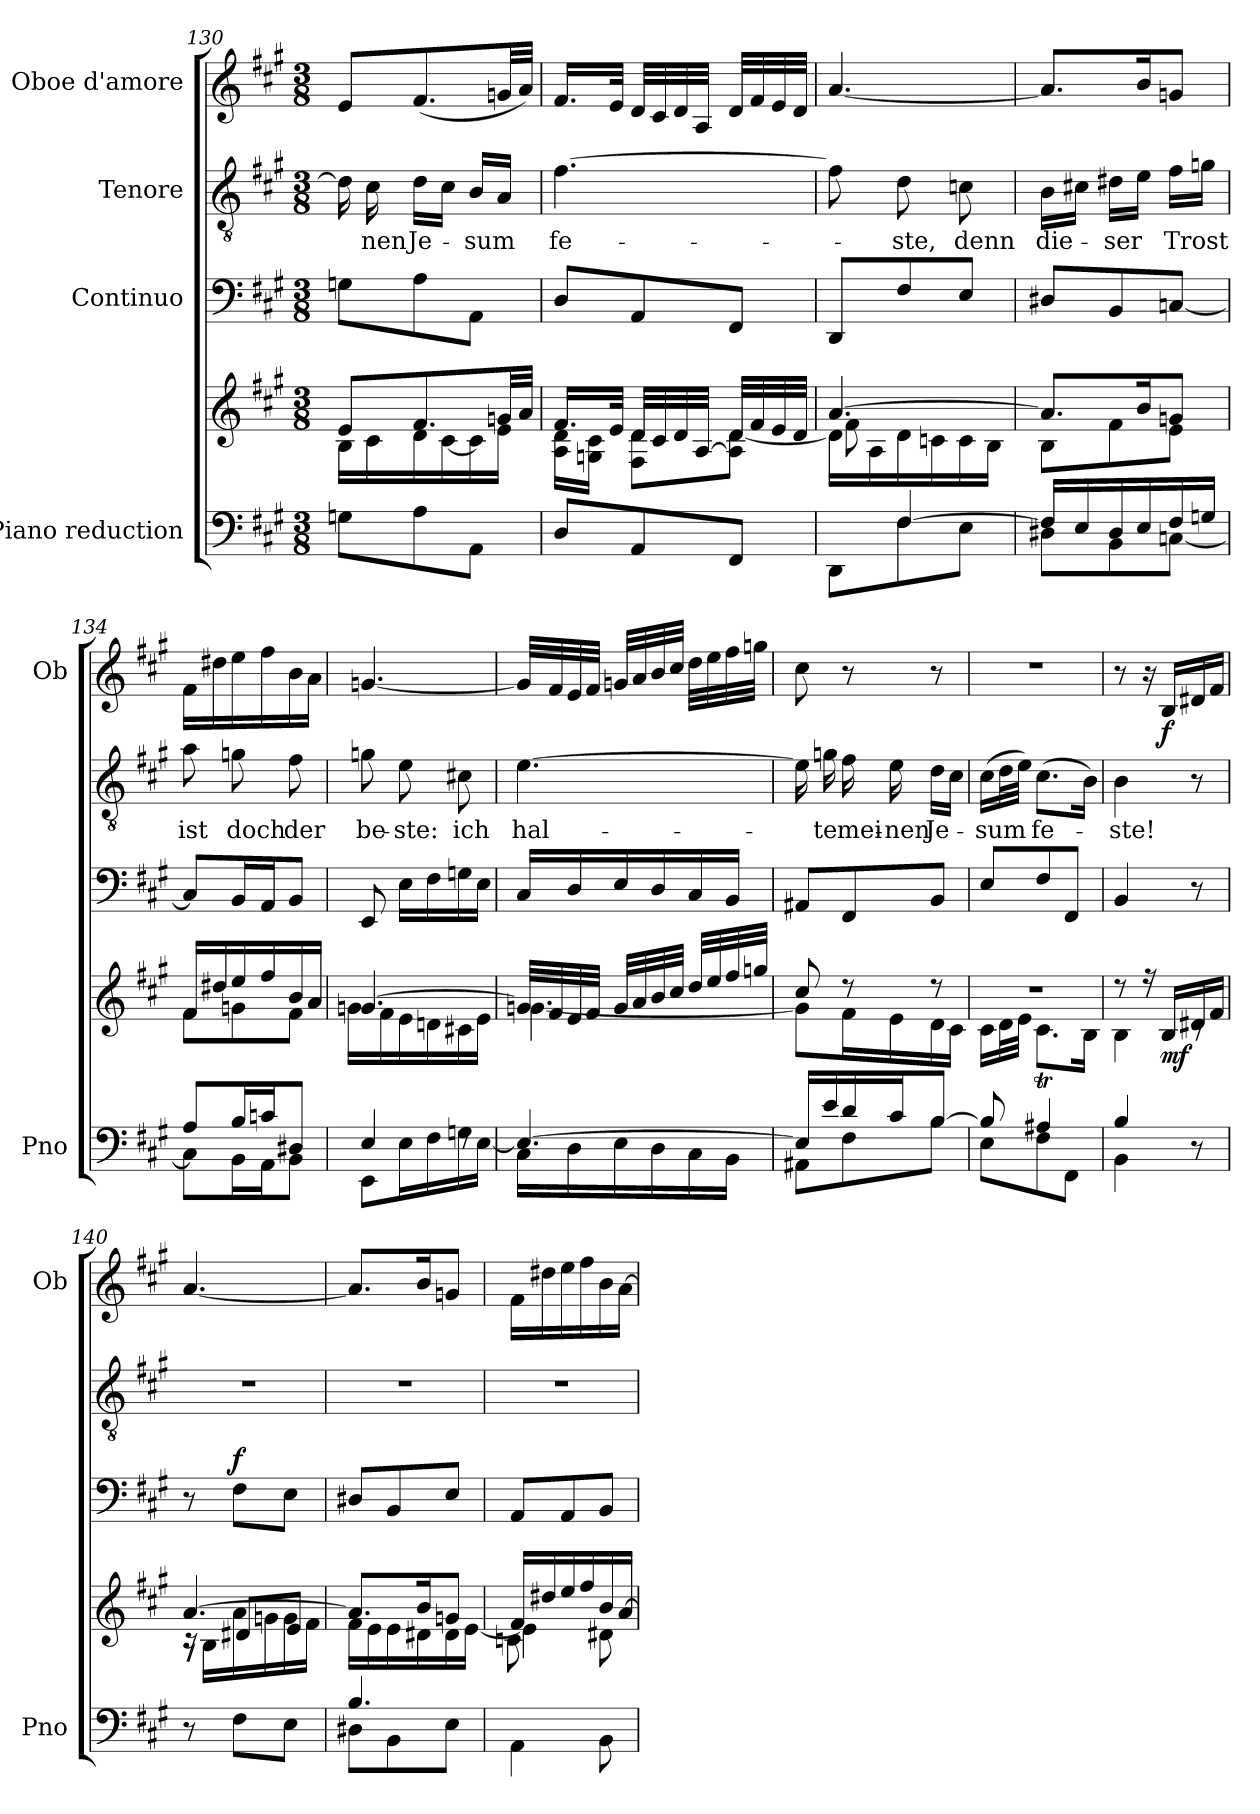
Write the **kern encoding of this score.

**kern	**kern	**dynam	**kern	**dynam	**kern	**text	**kern	**dynam
*part4	*part4	*part4	*part3	*part3	*part2	*part2	*part1	*part1
*staff5	*staff4	*staff4/5	*staff3	*staff3	*staff2	*staff2	*staff1	*staff1
*I"Piano reduction	*	*	*I"Continuo	*	*I"Tenore	*	*I"Oboe d'amore	*
*I'Pno	*	*	*	*	*	*	*I'Ob	*
*clefF4	*clefG2	*	*clefF4	*	*clefGv2	*	*clefG2	*
*k[f#c#g#]	*k[f#c#g#]	*	*k[f#c#g#]	*	*k[f#c#g#]	*	*k[f#c#g#]	*
*M3/8	*M3/8	*	*M3/8	*	*M3/8	*	*M3/8	*
=130	=130	=130	=130	=130	=130	=130	=130	=130
*	*^	*	*	*	*	*	*	*
8Gn\L	8e/L	16B\LL	.	8Gn\L	.	16d\]	.	8e/L	.
!	!	!	!	!	!	!	!LO:LY:b	!	!
.	.	16c#\	.	.	.	16c#\	-nen	.	.
!	!	!	!	!	!	!	!LO:LY:b	!	!
8A\	8.f#/	16d\	.	8A\	.	16d\LL	Je-	(<8.f#/	.
.	.	[16c#\	.	.	.	16c#\JJ	.	.	.
!	!	!	!	!	!	!	!LO:LY:b	!	!
8AA\J	.	16c#\]	.	8AA\J	.	16B/LL	-sum	.	.
.	32gn/LL	16e\JJ	.	.	.	16A/JJ	.	32gn/LL	.
.	32a/JJJ	.	.	.	.	.	.	32a/JJJ)	.
=131	=131	=131	=131	=131	=131	=131	=131	=131	=131
!	!	!	!	!	!	!	!LO:LY:b	!	!
8D/L	16.f#/LL	16A\ 16d\LL	.	8D/L	.	[4.f#\	fe-	16.f#/LL	.
.	.	16Gn\ 16c#\JJ	.	.	.	.	.	.	.
.	32e/JJk	.	.	.	.	.	.	32e/JJk	.
8AA/	32d/LLL	8F#\ 8d\L	.	8AA/	.	.	.	32d/LLL	.
.	32c#/	.	.	.	.	.	.	32c#/	.
.	32d/	.	.	.	.	.	.	32d/	.
.	[32A/JJJ	.	.	.	.	.	.	32A/JJJ	.
8FF#/J	32d/LLL	8A\] [8d\J	.	8FF#/J	.	.	.	32d/LLL	.
.	32f#/	.	.	.	.	.	.	32f#/	.
.	32e/	.	.	.	.	.	.	32e/	.
.	32d/JJJ	.	.	.	.	.	.	32d/JJJ	.
=132	=132	=132	=132	=132	=132	=132	=132	=132	=132
*^	*	*^	*	*	*	*	*	*	*
8ryy	8DD\L	[4.a/	16d\LL]	8f#\	.	8DD/L	.	8f#\]	.	[4.a/	.
.	.	.	16A\	.	.	.	.	.	.	.	.
!	!	!	!	!	!	!	!	!	!LO:LY:b	!	!
[4F#/	8F#\	.	16d\	4ryy	.	8F#/	.	8d\	-ste,	.	.
.	.	.	16cn\	.	.	.	.	.	.	.	.
!	!	!	!	!	!	!	!	!	!LO:LY:b	!	!
.	8E\J	.	16c\	.	.	8E/J	.	8cn\	denn	.	.
.	.	.	16B\JJ	.	.	.	.	.	.	.	.
*	*	*	*v	*v	*	*	*	*	*	*	*
=133	=133	=133	=133	=133	=133	=133	=133	=133	=133	=133
!	!	!	!	!	!	!	!	!LO:LY:b	!	!
16F#/LL]	8D#X\L	8.a/L]	8B\L	.	8D#X/L	.	16B\LL	die-	8.a/L]	.
16E/	.	.	.	.	.	.	16c#X\JJ	.	.	.
!	!	!	!	!	!	!	!	!LO:LY:b	!	!
16D#/	8BB\	.	8f#\	.	8BB/	.	16d#X\LL	-ser	.	.
16E/	.	16b/K	.	.	.	.	16e\JJ	.	16b/K	.
!	!	!	!	!	!	!	!	!LO:LY:b	!	!
16F#/	[8Cn\J	8gn/J	8e\J	.	[8Cn/J	.	16f#\LL	Trost	8gn/J	.
16Gn/JJ	.	.	.	.	.	.	16gn\JJ	.	.	.
!!LO:LB:g=z
=134	=134	=134	=134	=134	=134	=134	=134	=134	=134	=134
!	!	!	!	!	!	!	!	!LO:LY:b	!	!
8A/L	8C\L]	16f#/LL	8f#\L	.	8C/L]	.	8a\	ist	16f#\LL	.
.	.	16dd#X/	.	.	.	.	.	.	16dd#X\	.
!	!	!	!	!	!	!	!	!LO:LY:b	!	!
16B/L	16BB\L	16ee/	8gn\	.	16BB/L	.	8gn\	doch	16ee\	.
16cn/J	16AA\J	16ff#/	.	.	16AA/J	.	.	.	16ff#\	.
!	!	!	!	!	!	!	!	!LO:LY:b	!	!
8D#X/J	8BB\J	16b/	8f#\J	.	8BB/J	.	8f#\	der	16b\	.
.	.	16a/JJ	.	.	.	.	.	.	16a\JJ	.
=135	=135	=135	=135	=135	=135	=135	=135	=135	=135	=135
!	!	!	!	!	!	!	!	!LO:LY:b	!	!
4E/	8EE\L	[4.gn/	16g\LL	.	8EE/	.	8gn\	be-	[4.gn/	.
.	.	.	16f#\	.	.	.	.	.	.	.
!	!	!	!	!	!	!	!	!LO:LY:b	!	!
.	16E\L	.	16e\	.	16E\LL	.	8e\	-ste:	.	.
.	16F#\	.	16dn\	.	16F#\	.	.	.	.	.
!	!	!	!	!	!	!	!	!LO:LY:b	!	!
8rF	16Gn\	.	16c#X\	.	16Gn\	.	8c#X\	ich	.	.
.	[16E\JJ	.	16e\JJ	.	16E\JJ	.	.	.	.	.
=136	=136	=136	=136	=136	=136	=136	=136	=136	=136	=136
!	!	!	!	!	!	!	!	!LO:LY:b	!	!
4.E/_	16C#\LL	32g/LLL]	[4.gn\	.	16C#/LL	.	[4.e\	hal-	32g/LLL]	.
.	.	32f#/	.	.	.	.	.	.	32f#/	.
.	16D\	32e/	.	.	16D/	.	.	.	32e/	.
.	.	32f#/JJJ	.	.	.	.	.	.	32f#/JJJ	.
.	16E\	32g/LLL	.	.	16E/	.	.	.	32gn/LLL	.
.	.	32a/	.	.	.	.	.	.	32a/	.
.	16D\	32b/	.	.	16D/	.	.	.	32b/	.
.	.	32cc#/JJJ	.	.	.	.	.	.	32cc#/JJJ	.
.	16C#\	32dd/LLL	.	.	16C#/	.	.	.	32dd\LLL	.
.	.	32ee/	.	.	.	.	.	.	32ee\	.
.	16BB\JJ	32ff#/	.	.	16BB/JJ	.	.	.	32ff#\	.
.	.	32ggn/JJJ	.	.	.	.	.	.	32ggn\JJJ	.
=137	=137	=137	=137	=137	=137	=137	=137	=137	=137	=137
16E/LL]	8AA#X\L	8cc#/	8g\L]	.	8AA#X/L	.	16e\]	.	8cc#\	.
!	!	!	!	!	!	!	!	!LO:LY:b	!	!
16e/	.	.	.	.	.	.	16gn\	-te	.	.
!	!	!	!	!	!	!	!	!LO:LY:b	!	!
16d/	8F#\	8r	16f#\L	.	8FF#/	.	16f#\	mei-	8r	.
!	!	!	!	!	!	!	!	!LO:LY:b	!	!
16c#/J	.	.	16e\	.	.	.	16e\	-nen	.	.
!	!	!	!	!	!	!	!	!LO:LY:b	!	!
[8B/J	8B\J	8r	16d\	.	8BB/J	.	16d\LL	Je-	8r	.
.	.	.	16c#\JJ	.	.	.	16c#\JJ	.	.	.
=138	=138	=138	=138	=138	=138	=138	=138	=138	=138	=138
!	!	!	!	!	!	!	!	!LO:LY:b	!	!
8B/]	8E\L	4.r	16c#\LL	.	8E/L	.	(>16c#\LL	-sum	4.r	.
.	.	.	32d\L	.	.	.	32d\L	.	.	.
.	.	.	32e\JJJ	.	.	.	32e\JJJ)	.	.	.
!	!	!	!	!	!	!	!	!LO:LY:b	!	!
4A#X/	8F#\	.	8.c#t\L	.	8F#/	.	(>8.c#\L	fe-	.	.
.	8FF#\J	.	.	.	8FF#/J	.	.	.	.	.
.	.	.	16B\Jk	.	.	.	16B\Jk)	.	.	.
=139	=139	=139	=139	=139	=139	=139	=139	=139	=139	=139
!	!	!	!	!	!	!	!	!LO:LY:b	!	!
4B/	4BB\	8r	4B\	.	4BB/	.	4B\	-ste!	8r	.
.	.	16r	.	.	.	.	.	.	16r	.
!	!	!	!	!LO:DY:b	!	!	!	!	!	!LO:DY:b
.	.	16B/LL	.	mf	.	.	.	.	16B/LL	f
8r	8ryy	16d#X/	8rc	.	8r	.	8r	.	16d#X/	.
.	.	16f#/JJ	.	.	.	.	.	.	16f#/JJ	.
*v	*v	*	*	*	*	*	*	*	*	*
=140	=140	=140	=140	=140	=140	=140	=140	=140	=140
*	*	*^	*	*	*	*	*	*	*
8r	[4.a/	16rc	8rA	.	8r	.	4.r	.	[4.a/	.
.	.	16B\LL	.	.	.	.	.	.	.	.
!	!	!	!	!	!	!LO:DY:a	!	!	!	!
8F#\L	.	16a\	8d#X/L	.	8F#\L	f	.	.	.	.
.	.	16gn\	.	.	.	.	.	.	.	.
8E\J	.	16g\	8e/J	.	8E\J	.	.	.	.	.
.	.	16f#\JJ	.	.	.	.	.	.	.	.
*	*	*v	*v	*	*	*	*	*	*	*
!!LO:PB:g=z
=141	=141	=141	=141	=141	=141	=141	=141	=141	=141
*^	*	*	*	*	*	*	*	*	*
4.B/	8D#X\L	8.a/L]	16f#\LL	.	8D#X/L	.	4.r	.	8.a/L]	.
.	.	.	16e\	.	.	.	.	.	.	.
.	8BB\	.	16e\	.	8BB/	.	.	.	.	.
.	.	16b/K	16d#X\	.	.	.	.	.	16b/K	.
.	8E\J	8gn/J	16d#\	.	8E/J	.	.	.	8gn/J	.
.	.	.	[16e\JJ	.	.	.	.	.	.	.
=142	=142	=142	=142	=142	=142	=142	=142	=142	=142	=142
*	*	*	*^	*	*	*	*	*	*	*
8ryy	4AA\	16f#/LL	4e\]	8cn\L	.	8AA/L	.	4.r	.	16f#\LL	.
.	.	16dd#X/	.	.	.	.	.	.	.	16dd#X\	.
8F#/	.	16ee/	.	4ryy	.	8AA/	.	.	.	16ee\	.
.	.	16ff#/	.	.	.	.	.	.	.	16ff#\	.
8B/J	8BB\	16b/	8d#X\	.	.	8BB/J	.	.	.	16b\	.
.	.	[16a/JJ	.	.	.	.	.	.	.	[16a\JJ	.
*v	*v	*	*	*	*	*	*	*	*	*	*
*	*v	*v	*v	*	*	*	*	*	*	*
=	=	=	=	=	=	=	=	=
*-	*-	*-	*-	*-	*-	*-	*-	*-
